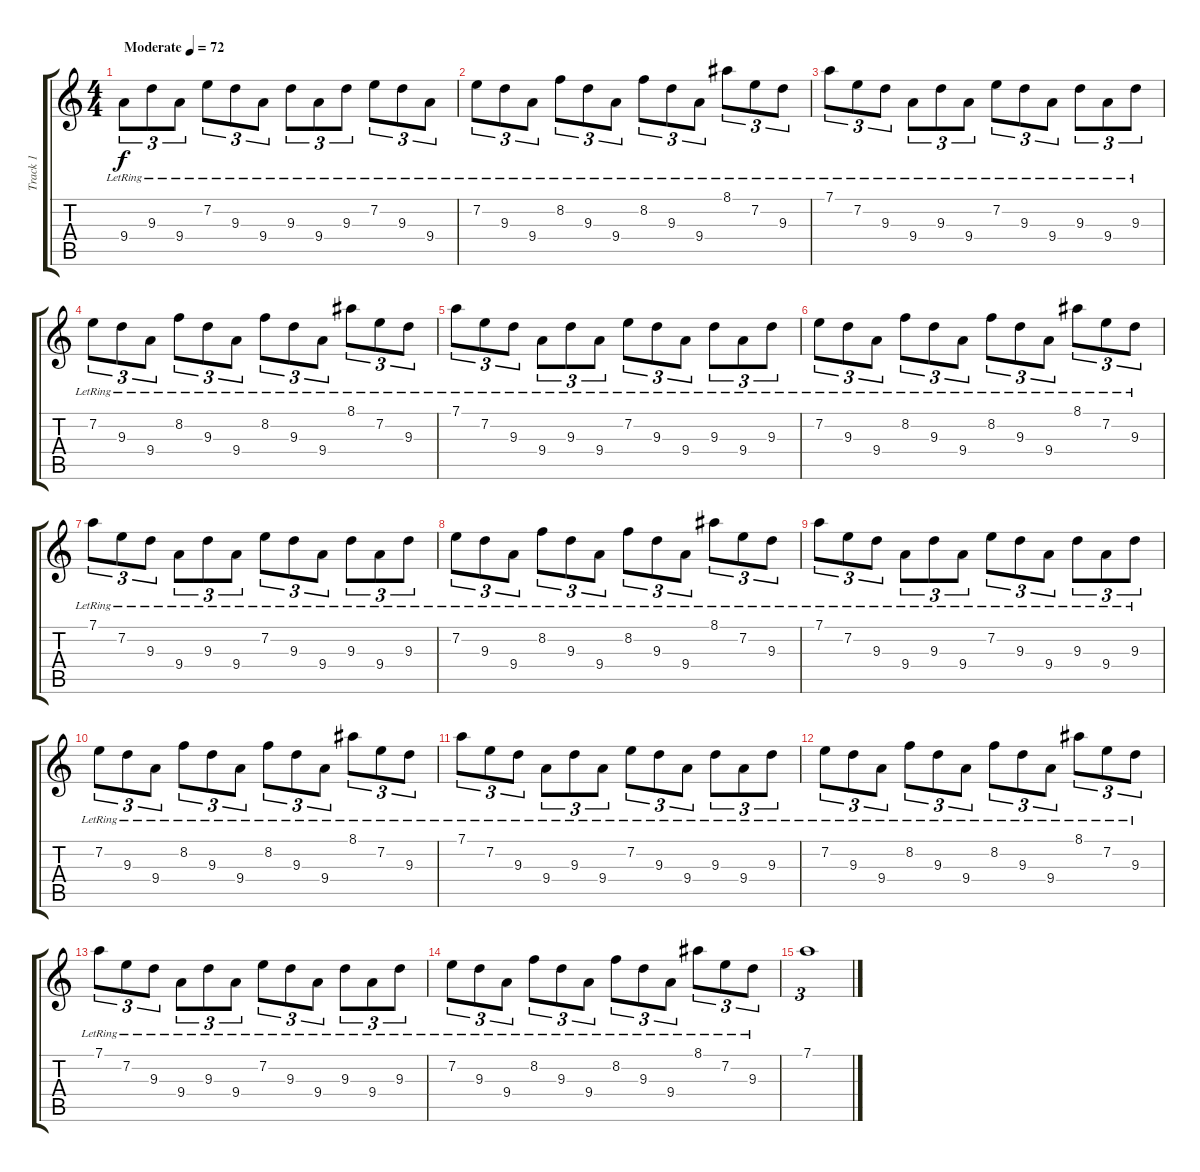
\track ("Track 1" "Track 1") {instrument electricguitarclean}
\staff {score tabs}
\tuning (D4 A3 F3 C3 G2 C2) {hide}
\ts (4 4)
\tempo (72 "Moderate")
\clef g2
\ks c
9.4{lr}.8{tu (3 2) dy f instrument electricguitarclean} 9.3{lr}.8{tu (3 2)} 9.4{lr}.8{tu (3 2)} 7.2{lr}.8{tu (3 2)} 9.3{lr}.8{tu (3 2)} 9.4{lr}.8{tu (3 2)} 9.3{lr}.8{tu (3 2)} 9.4{lr}.8{tu (3 2)} 9.3{lr}.8{tu (3 2)} 7.2{lr}.8{tu (3 2)} 9.3{lr}.8{tu (3 2)} 9.4{lr}.8{tu (3 2)} |
7.2{lr}.8{tu (3 2)} 9.3{lr}.8{tu (3 2)} 9.4{lr}.8{tu (3 2)} 8.2{lr}.8{tu (3 2)} 9.3{lr}.8{tu (3 2)} 9.4{lr}.8{tu (3 2)} 8.2{lr}.8{tu (3 2)} 9.3{lr}.8{tu (3 2)} 9.4{lr}.8{tu (3 2)} 8.1{lr}.8{tu (3 2)} 7.2{lr}.8{tu (3 2)} 9.3{lr}.8{tu (3 2)} |
7.1{lr}.8{tu (3 2)} 7.2{lr}.8{tu (3 2)} 9.3{lr}.8{tu (3 2)} 9.4{lr}.8{tu (3 2)} 9.3{lr}.8{tu (3 2)} 9.4{lr}.8{tu (3 2)} 7.2{lr}.8{tu (3 2)} 9.3{lr}.8{tu (3 2)} 9.4{lr}.8{tu (3 2)} 9.3{lr}.8{tu (3 2)} 9.4{lr}.8{tu (3 2)} 9.3{lr}.8{tu (3 2)} |
7.2{lr}.8{tu (3 2)} 9.3{lr}.8{tu (3 2)} 9.4{lr}.8{tu (3 2)} 8.2{lr}.8{tu (3 2)} 9.3{lr}.8{tu (3 2)} 9.4{lr}.8{tu (3 2)} 8.2{lr}.8{tu (3 2)} 9.3{lr}.8{tu (3 2)} 9.4{lr}.8{tu (3 2)} 8.1{lr}.8{tu (3 2)} 7.2{lr}.8{tu (3 2)} 9.3{lr}.8{tu (3 2)} |
7.1{lr}.8{tu (3 2)} 7.2{lr}.8{tu (3 2)} 9.3{lr}.8{tu (3 2)} 9.4{lr}.8{tu (3 2)} 9.3{lr}.8{tu (3 2)} 9.4{lr}.8{tu (3 2)} 7.2{lr}.8{tu (3 2)} 9.3{lr}.8{tu (3 2)} 9.4{lr}.8{tu (3 2)} 9.3{lr}.8{tu (3 2)} 9.4{lr}.8{tu (3 2)} 9.3{lr}.8{tu (3 2)} |
7.2{lr}.8{tu (3 2)} 9.3{lr}.8{tu (3 2)} 9.4{lr}.8{tu (3 2)} 8.2{lr}.8{tu (3 2)} 9.3{lr}.8{tu (3 2)} 9.4{lr}.8{tu (3 2)} 8.2{lr}.8{tu (3 2)} 9.3{lr}.8{tu (3 2)} 9.4{lr}.8{tu (3 2)} 8.1{lr}.8{tu (3 2)} 7.2{lr}.8{tu (3 2)} 9.3{lr}.8{tu (3 2)} |
7.1{lr}.8{tu (3 2)} 7.2{lr}.8{tu (3 2)} 9.3{lr}.8{tu (3 2)} 9.4{lr}.8{tu (3 2)} 9.3{lr}.8{tu (3 2)} 9.4{lr}.8{tu (3 2)} 7.2{lr}.8{tu (3 2)} 9.3{lr}.8{tu (3 2)} 9.4{lr}.8{tu (3 2)} 9.3{lr}.8{tu (3 2)} 9.4{lr}.8{tu (3 2)} 9.3{lr}.8{tu (3 2)} |
7.2{lr}.8{tu (3 2)} 9.3{lr}.8{tu (3 2)} 9.4{lr}.8{tu (3 2)} 8.2{lr}.8{tu (3 2)} 9.3{lr}.8{tu (3 2)} 9.4{lr}.8{tu (3 2)} 8.2{lr}.8{tu (3 2)} 9.3{lr}.8{tu (3 2)} 9.4{lr}.8{tu (3 2)} 8.1{lr}.8{tu (3 2)} 7.2{lr}.8{tu (3 2)} 9.3{lr}.8{tu (3 2)} |
7.1{lr}.8{tu (3 2)} 7.2{lr}.8{tu (3 2)} 9.3{lr}.8{tu (3 2)} 9.4{lr}.8{tu (3 2)} 9.3{lr}.8{tu (3 2)} 9.4{lr}.8{tu (3 2)} 7.2{lr}.8{tu (3 2)} 9.3{lr}.8{tu (3 2)} 9.4{lr}.8{tu (3 2)} 9.3{lr}.8{tu (3 2)} 9.4{lr}.8{tu (3 2)} 9.3{lr}.8{tu (3 2)} |
7.2{lr}.8{tu (3 2)} 9.3{lr}.8{tu (3 2)} 9.4{lr}.8{tu (3 2)} 8.2{lr}.8{tu (3 2)} 9.3{lr}.8{tu (3 2)} 9.4{lr}.8{tu (3 2)} 8.2{lr}.8{tu (3 2)} 9.3{lr}.8{tu (3 2)} 9.4{lr}.8{tu (3 2)} 8.1{lr}.8{tu (3 2)} 7.2{lr}.8{tu (3 2)} 9.3{lr}.8{tu (3 2)} |
7.1{lr}.8{tu (3 2)} 7.2{lr}.8{tu (3 2)} 9.3{lr}.8{tu (3 2)} 9.4{lr}.8{tu (3 2)} 9.3{lr}.8{tu (3 2)} 9.4{lr}.8{tu (3 2)} 7.2{lr}.8{tu (3 2)} 9.3{lr}.8{tu (3 2)} 9.4{lr}.8{tu (3 2)} 9.3{lr}.8{tu (3 2)} 9.4{lr}.8{tu (3 2)} 9.3{lr}.8{tu (3 2)} |
7.2{lr}.8{tu (3 2)} 9.3{lr}.8{tu (3 2)} 9.4{lr}.8{tu (3 2)} 8.2{lr}.8{tu (3 2)} 9.3{lr}.8{tu (3 2)} 9.4{lr}.8{tu (3 2)} 8.2{lr}.8{tu (3 2)} 9.3{lr}.8{tu (3 2)} 9.4{lr}.8{tu (3 2)} 8.1{lr}.8{tu (3 2)} 7.2{lr}.8{tu (3 2)} 9.3{lr}.8{tu (3 2)} |
7.1{lr}.8{tu (3 2)} 7.2{lr}.8{tu (3 2)} 9.3{lr}.8{tu (3 2)} 9.4{lr}.8{tu (3 2)} 9.3{lr}.8{tu (3 2)} 9.4{lr}.8{tu (3 2)} 7.2{lr}.8{tu (3 2)} 9.3{lr}.8{tu (3 2)} 9.4{lr}.8{tu (3 2)} 9.3{lr}.8{tu (3 2)} 9.4{lr}.8{tu (3 2)} 9.3{lr}.8{tu (3 2)} |
7.2{lr}.8{tu (3 2)} 9.3{lr}.8{tu (3 2)} 9.4{lr}.8{tu (3 2)} 8.2{lr}.8{tu (3 2)} 9.3{lr}.8{tu (3 2)} 9.4{lr}.8{tu (3 2)} 8.2{lr}.8{tu (3 2)} 9.3{lr}.8{tu (3 2)} 9.4{lr}.8{tu (3 2)} 8.1{lr}.8{tu (3 2)} 7.2{lr}.8{tu (3 2)} 9.3{lr}.8{tu (3 2)} |
7.1.1{tu (3 2)}
